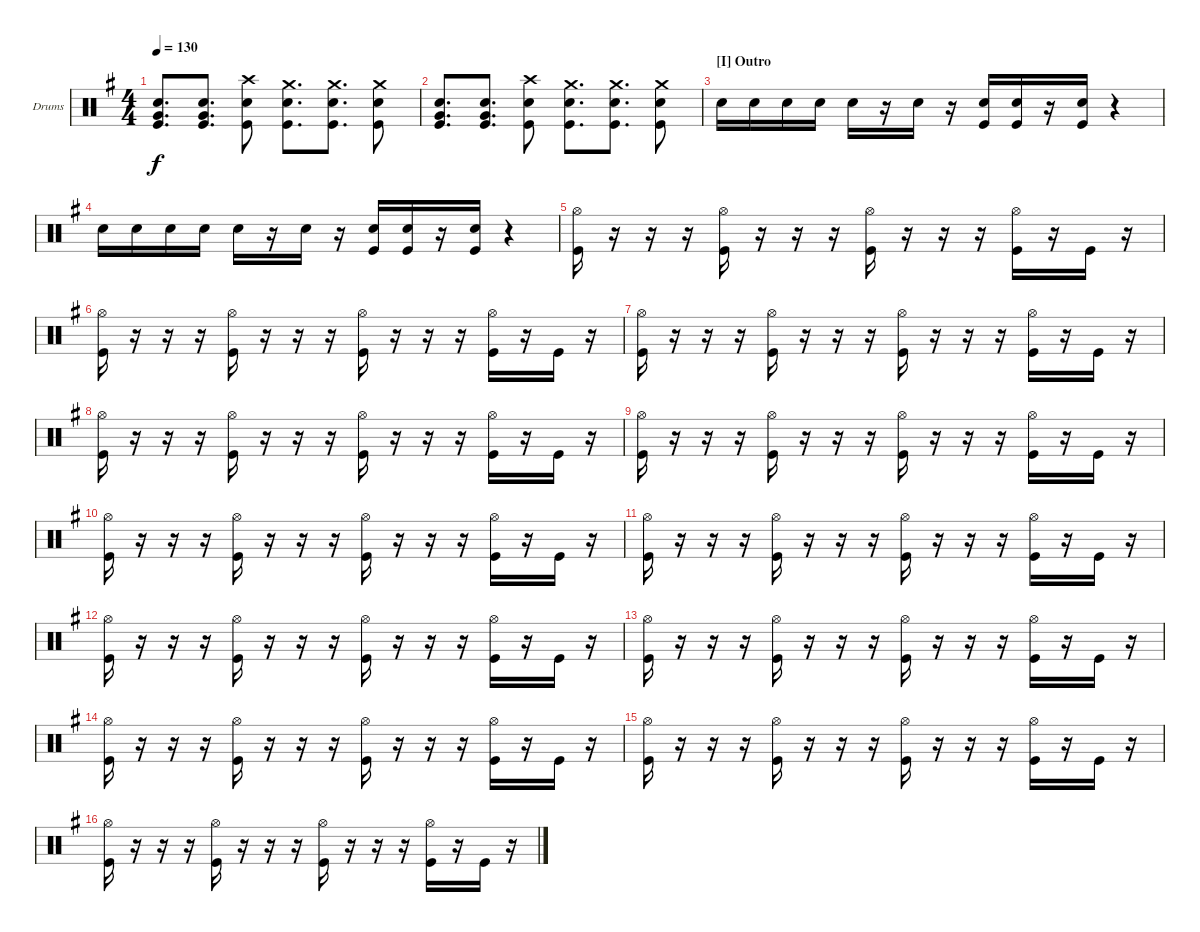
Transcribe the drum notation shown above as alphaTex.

\bracketExtendMode groupsimilarinstruments
\firstSystemTrackNameOrientation horizontal
\otherSystemsTrackNameOrientation horizontal
\track ("Drum" "Drums") {instrument percussion}
\staff {score}
\articulation defaults
\ts (4 4)
\tempo 130
\clef neutral
\scale
1.04288
\ks g
("Snare (hit) 2" "Very Low Tom (hit)" "Kick (hit)").8{d dy f} ("Snare (hit) 2" "Very Low Tom (hit)" "Kick (hit)").8{d} ("Crash high (hit)" "Snare (hit) 2" "Kick (hit)").8 ("Crash medium (hit)" "Snare (hit) 2" "Kick (hit)").8{d} ("Crash medium (hit)" "Snare (hit) 2" "Kick (hit)").8{d} ("Crash medium (hit)" "Snare (hit) 2" "Kick (hit)").8 |
\scale
0.957125 ("Snare (hit) 2" "Very Low Tom (hit)" "Kick (hit)").8{d} ("Snare (hit) 2" "Very Low Tom (hit)" "Kick (hit)").8{d} ("Crash high (hit)" "Snare (hit) 2" "Kick (hit)").8 ("Crash medium (hit)" "Snare (hit) 2" "Kick (hit)").8{d} ("Crash medium (hit)" "Snare (hit) 2" "Kick (hit)").8{d} ("Crash medium (hit)" "Snare (hit) 2" "Kick (hit)").8 |
\section ("I" "Outro")
\scale
1.04288 "Snare (hit) 2".16 "Snare (hit) 2".16 "Snare (hit) 2".16 "Snare (hit) 2".16 "Snare (hit) 2".16 r.16 "Snare (hit) 2".16 r.16 ("Snare (hit) 2" "Kick (hit)").16 ("Snare (hit) 2" "Kick (hit)").16 r.16 ("Snare (hit) 2" "Kick (hit)").16 r.4 |
\scale
0.957125 "Snare (hit) 2".16 "Snare (hit) 2".16 "Snare (hit) 2".16 "Snare (hit) 2".16 "Snare (hit) 2".16 r.16 "Snare (hit) 2".16 r.16 ("Snare (hit) 2" "Kick (hit)").16 ("Snare (hit) 2" "Kick (hit)").16 r.16 ("Snare (hit) 2" "Kick (hit)").16 r.4 |
\scale
1.04288 ("Hi-Hat (open)" "Kick (hit)").16 r.16 r.16 r.16 ("Hi-Hat (open)" "Kick (hit)").16 r.16 r.16 r.16 ("Hi-Hat (open)" "Kick (hit)").16 r.16 r.16 r.16 ("Hi-Hat (open)" "Kick (hit)").16 r.16 "Kick (hit)".16 r.16 |
\scale
0.957125 ("Hi-Hat (open)" "Kick (hit)").16 r.16 r.16 r.16 ("Hi-Hat (open)" "Kick (hit)").16 r.16 r.16 r.16 ("Hi-Hat (open)" "Kick (hit)").16 r.16 r.16 r.16 ("Hi-Hat (open)" "Kick (hit)").16 r.16 "Kick (hit)".16 r.16 |
\scale
1.04288 ("Hi-Hat (open)" "Kick (hit)").16 r.16 r.16 r.16 ("Hi-Hat (open)" "Kick (hit)").16 r.16 r.16 r.16 ("Hi-Hat (open)" "Kick (hit)").16 r.16 r.16 r.16 ("Hi-Hat (open)" "Kick (hit)").16 r.16 "Kick (hit)".16 r.16 |
\scale
0.957125 ("Hi-Hat (open)" "Kick (hit)").16 r.16 r.16 r.16 ("Hi-Hat (open)" "Kick (hit)").16 r.16 r.16 r.16 ("Hi-Hat (open)" "Kick (hit)").16 r.16 r.16 r.16 ("Hi-Hat (open)" "Kick (hit)").16 r.16 "Kick (hit)".16 r.16 |
\scale
1.04288 ("Hi-Hat (open)" "Kick (hit)").16 r.16 r.16 r.16 ("Hi-Hat (open)" "Kick (hit)").16 r.16 r.16 r.16 ("Hi-Hat (open)" "Kick (hit)").16 r.16 r.16 r.16 ("Hi-Hat (open)" "Kick (hit)").16 r.16 "Kick (hit)".16 r.16 |
\scale
0.957125 ("Hi-Hat (open)" "Kick (hit)").16 r.16 r.16 r.16 ("Hi-Hat (open)" "Kick (hit)").16 r.16 r.16 r.16 ("Hi-Hat (open)" "Kick (hit)").16 r.16 r.16 r.16 ("Hi-Hat (open)" "Kick (hit)").16 r.16 "Kick (hit)".16 r.16 |
\scale
1.04288 ("Hi-Hat (open)" "Kick (hit)").16 r.16 r.16 r.16 ("Hi-Hat (open)" "Kick (hit)").16 r.16 r.16 r.16 ("Hi-Hat (open)" "Kick (hit)").16 r.16 r.16 r.16 ("Hi-Hat (open)" "Kick (hit)").16 r.16 "Kick (hit)".16 r.16 |
\scale
0.957125 ("Hi-Hat (open)" "Kick (hit)").16 r.16 r.16 r.16 ("Hi-Hat (open)" "Kick (hit)").16 r.16 r.16 r.16 ("Hi-Hat (open)" "Kick (hit)").16 r.16 r.16 r.16 ("Hi-Hat (open)" "Kick (hit)").16 r.16 "Kick (hit)".16 r.16 |
\scale
1.04288 ("Hi-Hat (open)" "Kick (hit)").16 r.16 r.16 r.16 ("Hi-Hat (open)" "Kick (hit)").16 r.16 r.16 r.16 ("Hi-Hat (open)" "Kick (hit)").16 r.16 r.16 r.16 ("Hi-Hat (open)" "Kick (hit)").16 r.16 "Kick (hit)".16 r.16 |
\scale
0.957125 ("Hi-Hat (open)" "Kick (hit)").16 r.16 r.16 r.16 ("Hi-Hat (open)" "Kick (hit)").16 r.16 r.16 r.16 ("Hi-Hat (open)" "Kick (hit)").16 r.16 r.16 r.16 ("Hi-Hat (open)" "Kick (hit)").16 r.16 "Kick (hit)".16 r.16 |
\scale
1.04288 ("Hi-Hat (open)" "Kick (hit)").16 r.16 r.16 r.16 ("Hi-Hat (open)" "Kick (hit)").16 r.16 r.16 r.16 ("Hi-Hat (open)" "Kick (hit)").16 r.16 r.16 r.16 ("Hi-Hat (open)" "Kick (hit)").16 r.16 "Kick (hit)".16 r.16 |
\scale
0.957125 ("Hi-Hat (open)" "Kick (hit)").16 r.16 r.16 r.16 ("Hi-Hat (open)" "Kick (hit)").16 r.16 r.16 r.16 ("Hi-Hat (open)" "Kick (hit)").16 r.16 r.16 r.16 ("Hi-Hat (open)" "Kick (hit)").16 r.16 "Kick (hit)".16 r.16
